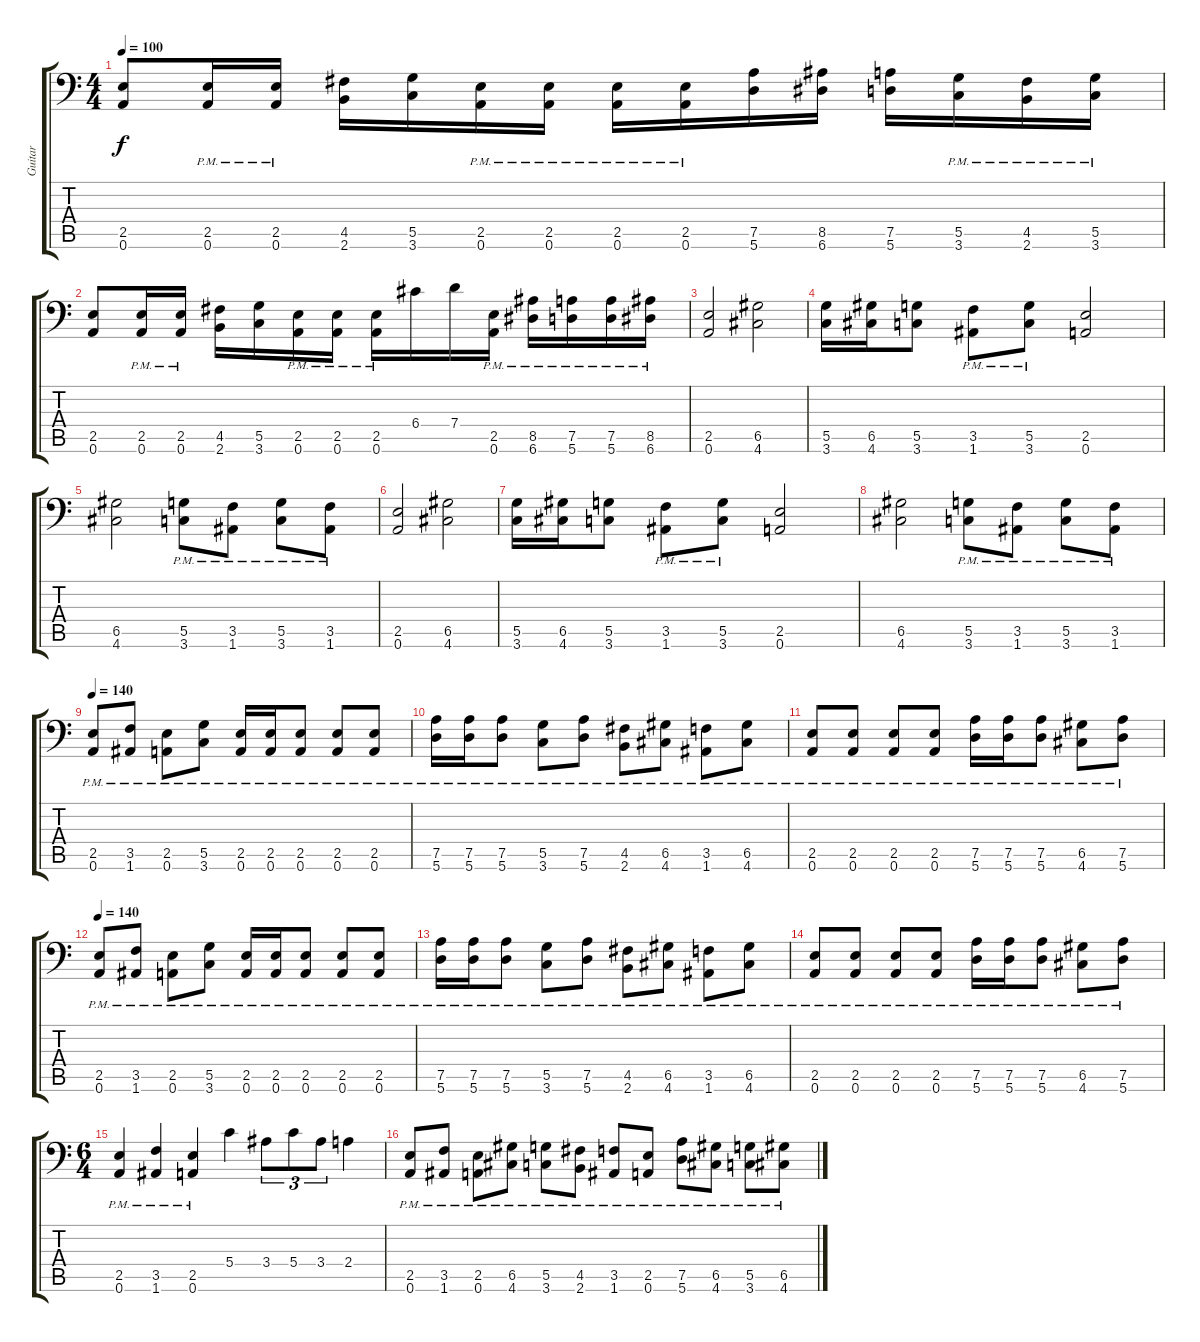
\track ("Guitar" "Guitar") {instrument distortionguitar}
\staff {score tabs}
\tuning (A3 E3 C3 G2 D2 A1) {hide}
\ts (4 4)
\tempo 100
\clef f4
\ks c
(2.5 0.6).8{dy f} (2.5{pm} 0.6{pm}).16 (2.5{pm} 0.6{pm}).16 (4.5 2.6).16 (5.5 3.6).16 (2.5{pm} 0.6{pm}).16 (2.5{pm} 0.6{pm}).16 (2.5{pm} 0.6{pm}).16 (2.5{pm} 0.6{pm}).16 (7.5 5.6).16 (8.5 6.6).16 (7.5 5.6).16 (5.5{pm} 3.6{pm}).16 (4.5{pm} 2.6{pm}).16 (5.5{pm} 3.6{pm}).16 |
(2.5 0.6).8 (2.5{pm} 0.6{pm}).16 (2.5{pm} 0.6{pm}).16 (4.5 2.6).16 (5.5 3.6).16 (2.5{pm} 0.6{pm}).16 (2.5{pm} 0.6{pm}).16 (2.5{pm} 0.6{pm}).16 6.4.16 7.4.16 (2.5{pm} 0.6{pm}).16 (8.5{pm} 6.6{pm}).16 (7.5{pm} 5.6{pm}).16 (7.5{pm} 5.6{pm}).16 (8.5{pm} 6.6{pm}).16 |
(2.5 0.6).2 (6.5 4.6).2 |
(5.5 3.6).16 (6.5 4.6).16 (5.5 3.6).8 (3.5{pm} 1.6{pm}).8 (5.5{pm} 3.6{pm}).8 (2.5 0.6).2 |
(6.5 4.6).2 (5.5{pm} 3.6{pm}).8 (3.5{pm} 1.6{pm}).8 (5.5{pm} 3.6{pm}).8 (3.5{pm} 1.6{pm}).8 |
(2.5 0.6).2 (6.5 4.6).2 |
(5.5 3.6).16 (6.5 4.6).16 (5.5 3.6).8 (3.5{pm} 1.6{pm}).8 (5.5{pm} 3.6{pm}).8 (2.5 0.6).2 |
(6.5 4.6).2 (5.5{pm} 3.6{pm}).8 (3.5{pm} 1.6{pm}).8 (5.5{pm} 3.6{pm}).8 (3.5{pm} 1.6{pm}).8 |
\tempo 140
(2.5{pm} 0.6{pm}).8 (3.5{pm} 1.6{pm}).8 (2.5{pm} 0.6{pm}).8 (5.5{pm} 3.6{pm}).8 (2.5{pm} 0.6{pm}).16 (2.5{pm} 0.6{pm}).16 (2.5{pm} 0.6{pm}).8 (2.5{pm} 0.6{pm}).8 (2.5{pm} 0.6{pm}).8 |
(7.5{pm} 5.6{pm}).16 (7.5{pm} 5.6{pm}).16 (7.5{pm} 5.6{pm}).8 (5.5{pm} 3.6{pm}).8 (7.5{pm} 5.6{pm}).8 (4.5{pm} 2.6{pm}).8 (6.5{pm} 4.6{pm}).8 (3.5{pm} 1.6{pm}).8 (6.5{pm} 4.6{pm}).8 |
(2.5{pm} 0.6{pm}).8 (2.5{pm} 0.6{pm}).8 (2.5{pm} 0.6{pm}).8 (2.5{pm} 0.6{pm}).8 (7.5{pm} 5.6{pm}).16 (7.5{pm} 5.6{pm}).16 (7.5{pm} 5.6{pm}).8 (6.5{pm} 4.6{pm}).8 (7.5{pm} 5.6{pm}).8 |
\tempo 140
(2.5{pm} 0.6{pm}).8 (3.5{pm} 1.6{pm}).8 (2.5{pm} 0.6{pm}).8 (5.5{pm} 3.6{pm}).8 (2.5{pm} 0.6{pm}).16 (2.5{pm} 0.6{pm}).16 (2.5{pm} 0.6{pm}).8 (2.5{pm} 0.6{pm}).8 (2.5{pm} 0.6{pm}).8 |
(7.5{pm} 5.6{pm}).16 (7.5{pm} 5.6{pm}).16 (7.5{pm} 5.6{pm}).8 (5.5{pm} 3.6{pm}).8 (7.5{pm} 5.6{pm}).8 (4.5{pm} 2.6{pm}).8 (6.5{pm} 4.6{pm}).8 (3.5{pm} 1.6{pm}).8 (6.5{pm} 4.6{pm}).8 |
(2.5{pm} 0.6{pm}).8 (2.5{pm} 0.6{pm}).8 (2.5{pm} 0.6{pm}).8 (2.5{pm} 0.6{pm}).8 (7.5{pm} 5.6{pm}).16 (7.5{pm} 5.6{pm}).16 (7.5{pm} 5.6{pm}).8 (6.5{pm} 4.6{pm}).8 (7.5{pm} 5.6{pm}).8 |
\ts (6 4)
(2.5{pm} 0.6{pm}).4 (3.5{pm} 1.6{pm}).4 (2.5{pm} 0.6{pm}).4 5.4.4 3.4.8{tu (3 2)} 5.4.8{tu (3 2)} 3.4.8{tu (3 2)} 2.4.4 |
(2.5{pm} 0.6{pm}).8 (3.5{pm} 1.6{pm}).8 (2.5{pm} 0.6{pm}).8 (6.5{pm} 4.6{pm}).8 (5.5{pm} 3.6{pm}).8 (4.5{pm} 2.6{pm}).8 (3.5{pm} 1.6{pm}).8 (2.5{pm} 0.6{pm}).8 (7.5{pm} 5.6{pm}).8 (6.5{pm} 4.6{pm}).8 (5.5{pm} 3.6{pm}).8 (6.5{pm} 4.6{pm}).8
